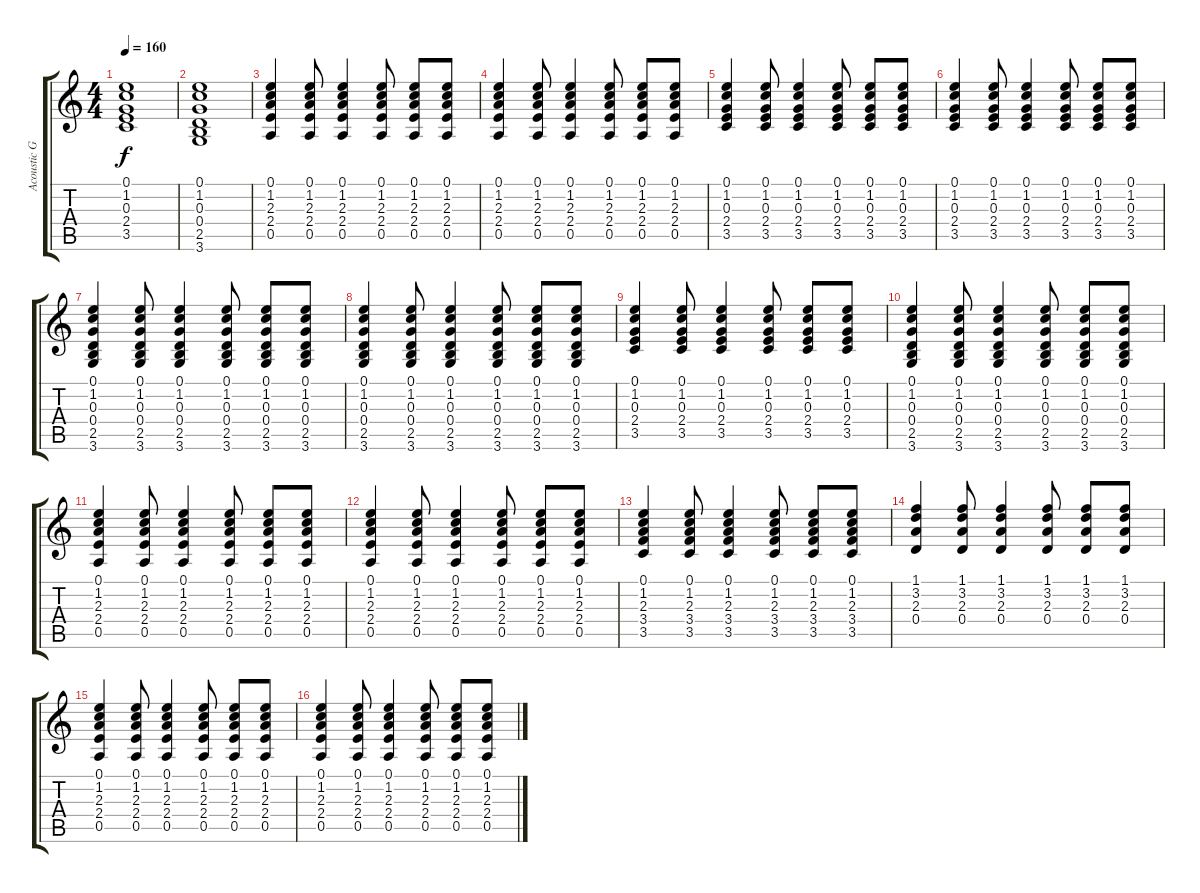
\track ("Acoustic Guitar (Left)" "Acoustic G") {instrument acousticguitarsteel}
\staff {score tabs}
\tuning (E4 B3 G3 D3 A2 E2) {hide}
\ts (4 4)
\tempo 160
\clef g2
\ks c
(0.1 1.2 0.3 2.4 3.5).1{dy f} |
(0.1 1.2 0.3 0.4 2.5 3.6).1 |
(0.1 1.2 2.3 2.4 0.5).4 (0.1 1.2 2.3 2.4 0.5).8 (0.1 1.2 2.3 2.4 0.5).4 (0.1 1.2 2.3 2.4 0.5).8 (0.1 1.2 2.3 2.4 0.5).8 (0.1 1.2 2.3 2.4 0.5).8 |
(0.1 1.2 2.3 2.4 0.5).4 (0.1 1.2 2.3 2.4 0.5).8 (0.1 1.2 2.3 2.4 0.5).4 (0.1 1.2 2.3 2.4 0.5).8 (0.1 1.2 2.3 2.4 0.5).8 (0.1 1.2 2.3 2.4 0.5).8 |
(0.1 1.2 0.3 2.4 3.5).4 (0.1 1.2 0.3 2.4 3.5).8 (0.1 1.2 0.3 2.4 3.5).4 (0.1 1.2 0.3 2.4 3.5).8 (0.1 1.2 0.3 2.4 3.5).8 (0.1 1.2 0.3 2.4 3.5).8 |
(0.1 1.2 0.3 2.4 3.5).4 (0.1 1.2 0.3 2.4 3.5).8 (0.1 1.2 0.3 2.4 3.5).4 (0.1 1.2 0.3 2.4 3.5).8 (0.1 1.2 0.3 2.4 3.5).8 (0.1 1.2 0.3 2.4 3.5).8 |
(0.1 1.2 0.3 0.4 2.5 3.6).4 (0.1 1.2 0.3 0.4 2.5 3.6).8 (0.1 1.2 0.3 0.4 2.5 3.6).4 (0.1 1.2 0.3 0.4 2.5 3.6).8 (0.1 1.2 0.3 0.4 2.5 3.6).8 (0.1 1.2 0.3 0.4 2.5 3.6).8 |
(0.1 1.2 0.3 0.4 2.5 3.6).4 (0.1 1.2 0.3 0.4 2.5 3.6).8 (0.1 1.2 0.3 0.4 2.5 3.6).4 (0.1 1.2 0.3 0.4 2.5 3.6).8 (0.1 1.2 0.3 0.4 2.5 3.6).8 (0.1 1.2 0.3 0.4 2.5 3.6).8 |
(0.1 1.2 0.3 2.4 3.5).4 (0.1 1.2 0.3 2.4 3.5).8 (0.1 1.2 0.3 2.4 3.5).4 (0.1 1.2 0.3 2.4 3.5).8 (0.1 1.2 0.3 2.4 3.5).8 (0.1 1.2 0.3 2.4 3.5).8 |
(0.1 1.2 0.3 0.4 2.5 3.6).4 (0.1 1.2 0.3 0.4 2.5 3.6).8 (0.1 1.2 0.3 0.4 2.5 3.6).4 (0.1 1.2 0.3 0.4 2.5 3.6).8 (0.1 1.2 0.3 0.4 2.5 3.6).8 (0.1 1.2 0.3 0.4 2.5 3.6).8 |
(0.1 1.2 2.3 2.4 0.5).4 (0.1 1.2 2.3 2.4 0.5).8 (0.1 1.2 2.3 2.4 0.5).4 (0.1 1.2 2.3 2.4 0.5).8 (0.1 1.2 2.3 2.4 0.5).8 (0.1 1.2 2.3 2.4 0.5).8 |
(0.1 1.2 2.3 2.4 0.5).4 (0.1 1.2 2.3 2.4 0.5).8 (0.1 1.2 2.3 2.4 0.5).4 (0.1 1.2 2.3 2.4 0.5).8 (0.1 1.2 2.3 2.4 0.5).8 (0.1 1.2 2.3 2.4 0.5).8 |
(0.1 1.2 2.3 3.4 3.5).4 (0.1 1.2 2.3 3.4 3.5).8 (0.1 1.2 2.3 3.4 3.5).4 (0.1 1.2 2.3 3.4 3.5).8 (0.1 1.2 2.3 3.4 3.5).8 (0.1 1.2 2.3 3.4 3.5).8 |
(1.1 3.2 2.3 0.4).4 (1.1 3.2 2.3 0.4).8 (1.1 3.2 2.3 0.4).4 (1.1 3.2 2.3 0.4).8 (1.1 3.2 2.3 0.4).8 (1.1 3.2 2.3 0.4).8 |
(0.1 1.2 2.3 2.4 0.5).4 (0.1 1.2 2.3 2.4 0.5).8 (0.1 1.2 2.3 2.4 0.5).4 (0.1 1.2 2.3 2.4 0.5).8 (0.1 1.2 2.3 2.4 0.5).8 (0.1 1.2 2.3 2.4 0.5).8 |
(0.1 1.2 2.3 2.4 0.5).4 (0.1 1.2 2.3 2.4 0.5).8 (0.1 1.2 2.3 2.4 0.5).4 (0.1 1.2 2.3 2.4 0.5).8 (0.1 1.2 2.3 2.4 0.5).8 (0.1 1.2 2.3 2.4 0.5).8
